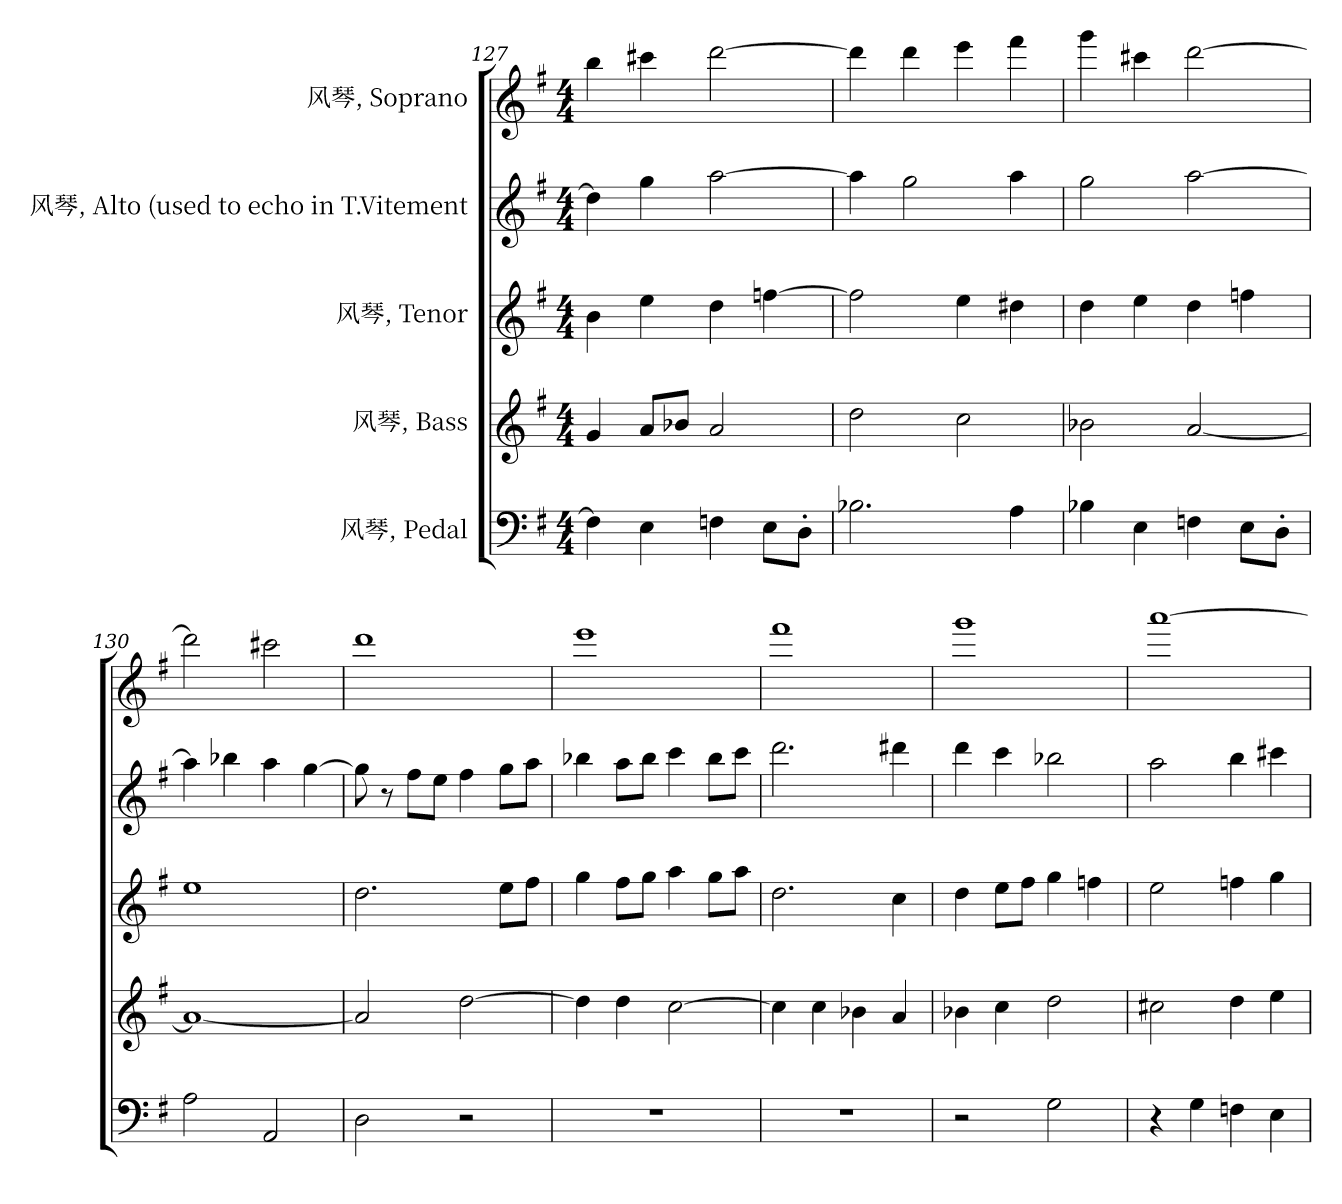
**kern	**kern	**kern	**kern	**kern
*part5	*part4	*part3	*part2	*part1
*staff5	*staff4	*staff3	*staff2	*staff1
*I"风琴, Pedal	*I"风琴, Bass	*I"风琴, Tenor	*I"风琴, Alto (used to echo in T.Vitement	*I"风琴, Soprano
!!LO:LB:g=z
*clefF4	*clefG2	*clefG2	*clefG2	*clefG2
*k[f#]	*k[f#]	*k[f#]	*k[f#]	*k[f#]
*M4/4	*M4/4	*M4/4	*M4/4	*M4/4
*MM126	*MM126	*MM126	*MM126	*MM126
=127	=127	=127	=127	=127
4F\]	4g/	4b\	4dd\]	4bb\
*	*	*	*	*MM132
4E\	8a/L	4ee\	4gg\	4ccc#X\
.	8b-X/J	.	.	.
*	*	*	*	*MM126
4Fn\	2a/	4dd\	[2aa\	[2ddd\
8E\L	.	[4ffn\	.	.
8D'\J	.	.	.	.
=128	=128	=128	=128	=128
*	*	*	*	*MM126
2.B-X\	2dd\	2ff\]	4aa\]	4ddd\]
*	*	*	*	*MM132
.	.	.	2gg\	4ddd\
*	*	*	*	*MM126
.	2cc\	4ee\	.	4eee\
*	*	*	*	*MM132
4A\	.	4dd#X\	4aa\	4fff#\
=129	=129	=129	=129	=129
*	*	*	*	*MM126
4B-X\	2b-X\	4dd\	2gg\	4ggg\
*	*	*	*	*MM132
4E\	.	4ee\	.	4ccc#X\
*	*	*	*	*MM126
4Fn\	[2a/	4dd\	[2aa\	[2ddd\
8E\L	.	4ffn\	.	.
8D'\J	.	.	.	.
=130	=130	=130	=130	=130
*	*	*	*	*MM126
2A\	1a_	1ee	4aa\]	2ddd\]
.	.	.	4bb-X\	.
*	*	*	*	*MM126
2AA/	.	.	4aa\	2ccc#X\
.	.	.	[4gg\	.
=131	=131	=131	=131	=131
*	*	*	*	*MM126
2D\	2a/]	2.dd\	8gg\]	1ddd
.	.	.	8r	.
.	.	.	8ff#\L	.
.	.	.	8ee\J	.
2r	[2dd\	.	4ff#\	.
.	.	8ee\L	8gg\L	.
.	.	8ff#\J	8aa\J	.
!!LO:PB:g=z
=132	=132	=132	=132	=132
*	*	*	*	*MM126
1r	4dd\]	4gg\	4bb-X\	1eee
.	4dd\	8ff#\L	8aa\L	.
.	.	8gg\J	8bb-\J	.
.	[2cc\	4aa\	4ccc\	.
.	.	8gg\L	8bb-\L	.
.	.	8aa\J	8ccc\J	.
=133	=133	=133	=133	=133
*	*	*	*	*MM126
1r	4cc\]	2.dd\	2.ddd\	1fff#
.	4cc\	.	.	.
.	4b-X\	.	.	.
.	4a/	4cc\	4ddd#X\	.
=134	=134	=134	=134	=134
*	*	*	*	*MM126
2r	4b-X\	4dd\	4ddd\	1ggg
.	4cc\	8ee\L	4ccc\	.
.	.	8ff#\J	.	.
2G\	2dd\	4gg\	2bb-X\	.
.	.	4ffn\	.	.
=135	=135	=135	=135	=135
*	*	*	*	*MM126
4r	2cc#X\	2ee\	2aa\	[1aaa
4G\	.	.	.	.
4Fn\	4dd\	4ffn\	4bb\	.
4E\	4ee\	4gg\	4ccc#X\	.
=	=	=	=	=
*-	*-	*-	*-	*-
